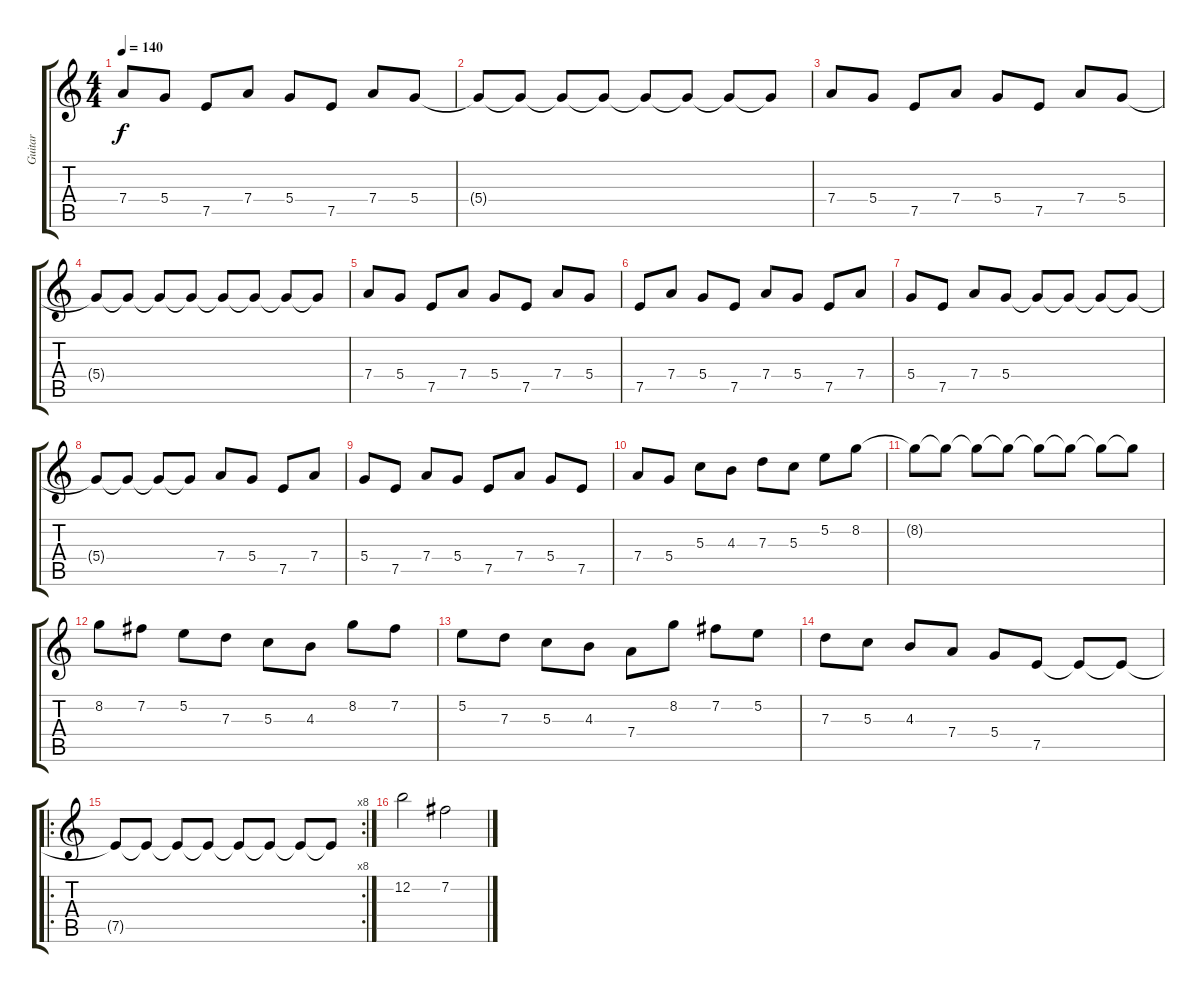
\track ("Guitar" "Guitar") {instrument distortionguitar}
\staff {score tabs}
\tuning (E4 B3 G3 D3 A2 E2) {hide}
\ts (4 4)
\tempo 140
\clef g2
\ks c
7.4.8{dy f} 5.4.8 7.5.8 7.4.8 5.4.8 7.5.8 7.4.8 5.4.8 |
5.4{t}.8 5.4{t}.8 5.4{t}.8 5.4{t}.8 5.4{t}.8 5.4{t}.8 5.4{t}.8 5.4{t}.8 |
7.4.8 5.4.8 7.5.8 7.4.8 5.4.8 7.5.8 7.4.8 5.4.8 |
5.4{t}.8 5.4{t}.8 5.4{t}.8 5.4{t}.8 5.4{t}.8 5.4{t}.8 5.4{t}.8 5.4{t}.8 |
7.4.8 5.4.8 7.5.8 7.4.8 5.4.8 7.5.8 7.4.8 5.4.8 |
7.5.8 7.4.8 5.4.8 7.5.8 7.4.8 5.4.8 7.5.8 7.4.8 |
5.4.8 7.5.8 7.4.8 5.4.8 5.4{t}.8 5.4{t}.8 5.4{t}.8 5.4{t}.8 |
5.4{t}.8 5.4{t}.8 5.4{t}.8 5.4{t}.8 7.4.8 5.4.8 7.5.8 7.4.8 |
5.4.8 7.5.8 7.4.8 5.4.8 7.5.8 7.4.8 5.4.8 7.5.8 |
7.4.8 5.4.8 5.3.8 4.3.8 7.3.8 5.3.8 5.2.8 8.2.8 |
8.2{t}.8 8.2{t}.8 8.2{t}.8 8.2{t}.8 8.2{t}.8 8.2{t}.8 8.2{t}.8 8.2{t}.8 |
8.2.8 7.2.8 5.2.8 7.3.8 5.3.8 4.3.8 8.2.8 7.2.8 |
5.2.8 7.3.8 5.3.8 4.3.8 7.4.8 8.2.8 7.2.8 5.2.8 |
7.3.8 5.3.8 4.3.8 7.4.8 5.4.8 7.5.8 7.5{t}.8 7.5{t}.8 |
\ro
\rc 8
7.5{t}.8 7.5{t}.8 7.5{t}.8 7.5{t}.8 7.5{t}.8 7.5{t}.8 7.5{t}.8 7.5{t}.8 |
12.2.2 7.2.2
